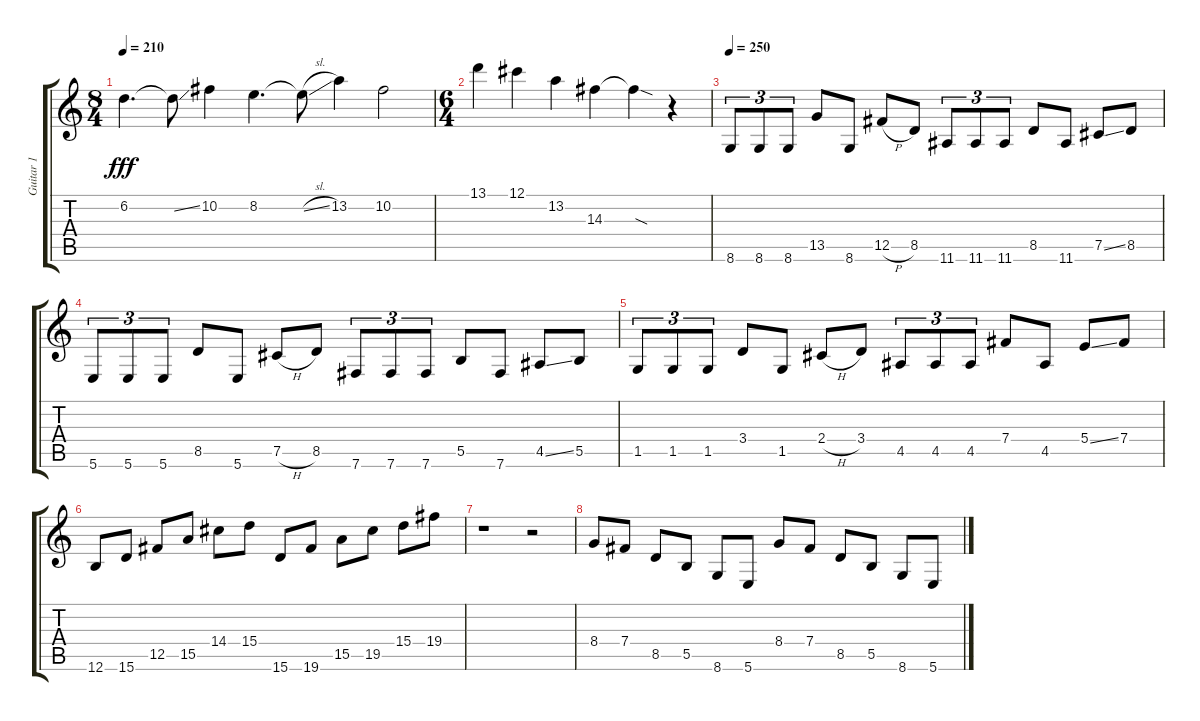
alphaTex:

\track ("Guitar 1" "Guitar 1") {instrument overdrivenguitar}
\staff {score tabs}
\tuning (Db4 Ab3 E3 B2 Gb2 B1) {hide}
\ts (8 4)
\tempo 210
\clef g2
\ks c
6.2.4{d dy fff} 6.2{ss t}.8 10.2.4 8.2.4{d} 8.2{sl t}.8 13.2.4 10.2.2 |
\ts (6 4)
13.1.4 12.1.4 13.2.4 14.3.4 14.3{sod t}.4 r.4 |
\tempo 250
8.6.8{tu (3 2)} 8.6.8{tu (3 2)} 8.6.8{tu (3 2)} 13.5.8 8.6.8 12.5{h}.8 8.5.8 11.6.8{tu (3 2)} 11.6.8{tu (3 2)} 11.6.8{tu (3 2)} 8.5.8 11.6.8 7.5{ss}.8 8.5.8 |
5.6.8{tu (3 2)} 5.6.8{tu (3 2)} 5.6.8{tu (3 2)} 8.5.8 5.6.8 7.5{h}.8 8.5.8 7.6.8{tu (3 2)} 7.6.8{tu (3 2)} 7.6.8{tu (3 2)} 5.5.8 7.6.8 4.5{ss}.8 5.5.8 |
1.5.8{tu (3 2)} 1.5.8{tu (3 2)} 1.5.8{tu (3 2)} 3.4.8 1.5.8 2.4{h}.8 3.4.8 4.5.8{tu (3 2)} 4.5.8{tu (3 2)} 4.5.8{tu (3 2)} 7.4.8 4.5.8 5.4{ss}.8 7.4.8 |
12.6.8 15.6.8 12.5.8 15.5.8 14.4.8 15.4.8 15.6.8 19.6.8 15.5.8 19.5.8 15.4.8 19.4.8 |
r.1 r.2 |
8.4.8 7.4.8 8.5.8 5.5.8 8.6.8 5.6.8 8.4.8 7.4.8 8.5.8 5.5.8 8.6.8 5.6.8
